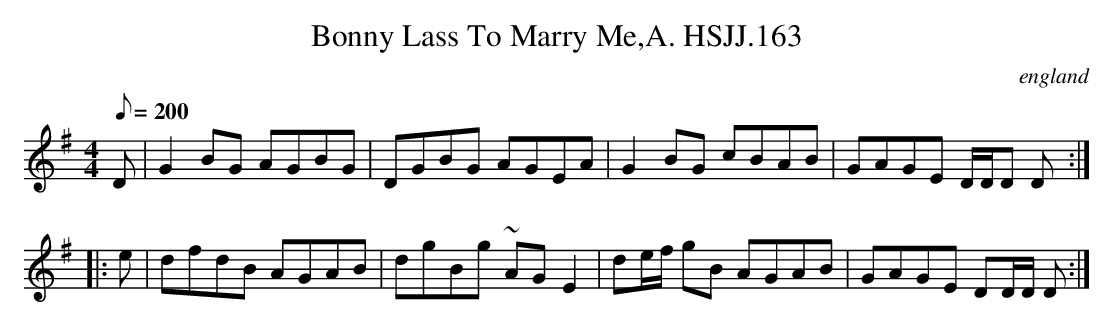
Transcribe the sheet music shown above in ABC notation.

X:1
T:Bonny Lass To Marry Me,A. HSJJ.163
O:england
M:4/4
L:1/8
Q:200
K:G
D|G2BG AGBG|DGBG AGEA|G2BG cBAB|GAGE D/D/D D:|
|:e|dfdB AGAB|dgBg ~AGE2|de/f/ gB AGAB|GAGE DD/D/ D:|]
